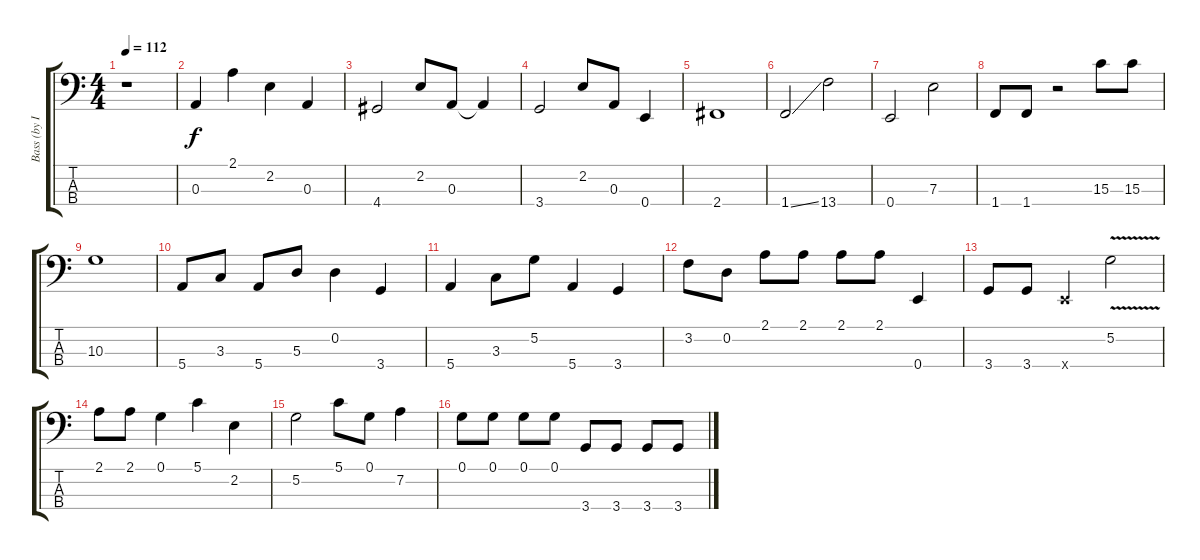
\track ("Bass (by IronFist)" "Bass (by I") {instrument electricbassfinger}
\staff {score tabs}
\tuning (G2 D2 A1 E1) {hide}
\ts (4 4)
\tempo 112
\clef f4
\ks c
r.1{dy f instrument electricbassfinger} |
0.3.4 2.1.4 2.2.4 0.3.4 |
4.4.2 2.2.8 0.3.8 0.3{t}.4 |
3.4.2 2.2.8 0.3.8 0.4.4 |
2.4.1 |
1.4{ss}.2 13.4.2 |
0.4.2 7.3.2 |
1.4.8 1.4.8 r.2 15.3.8 15.3.8 |
10.3.1 |
5.4.8 3.3.8 5.4.8 5.3.8 0.2.4 3.4.4 |
5.4.4 3.3.8 5.2.8 5.4.4 3.4.4 |
3.2.8 0.2.8 2.1.8 2.1.8 2.1.8 2.1.8 0.4.4 |
3.4.8 3.4.8 0.4{x}.4 5.2{v}.2 |
2.1.8 2.1.8 0.1.4 5.1.4 2.2.4 |
5.2.2 5.1.8 0.1.8 7.2.4 |
0.1.8 0.1.8 0.1.8 0.1.8 3.4.8 3.4.8 3.4.8 3.4.8
